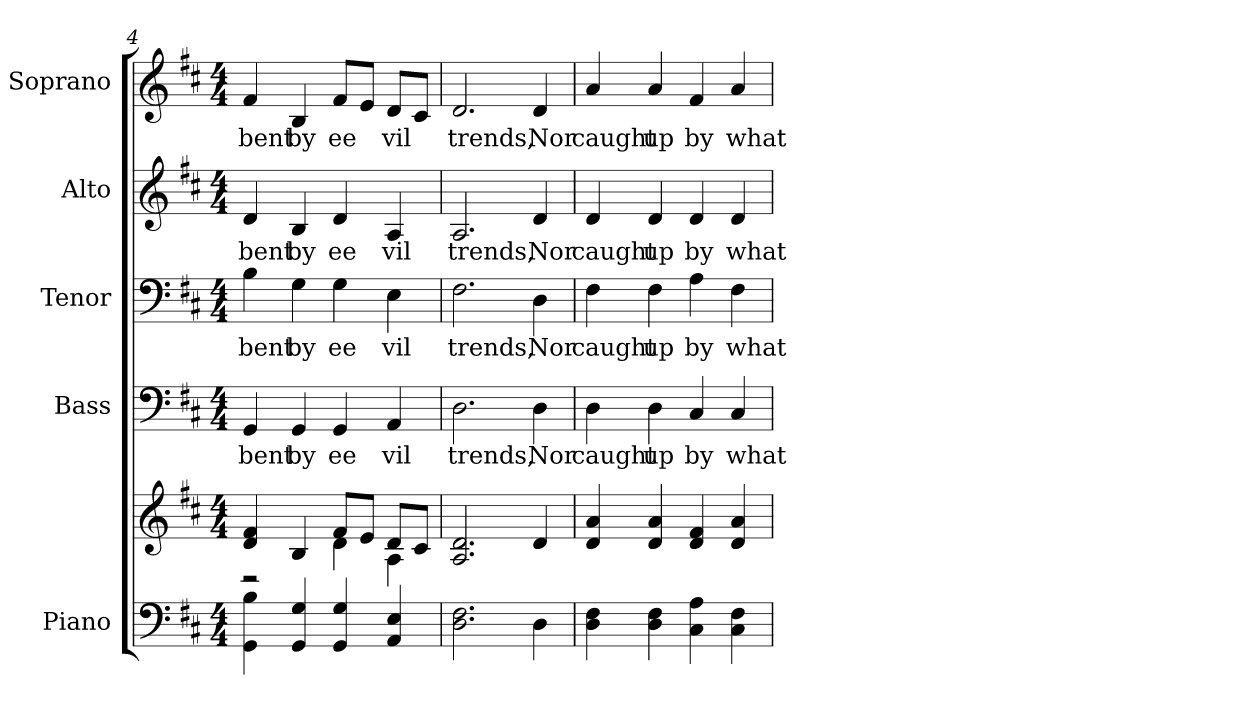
**kern	**kern	**kern	**text	**kern	**text	**kern	**text	**kern	**text
*part5	*part5	*part4	*part4	*part3	*part3	*part2	*part2	*part1	*part1
*staff6	*staff5	*staff4	*staff4	*staff3	*staff3	*staff2	*staff2	*staff1	*staff1
*I"Piano	*	*I"Bass	*	*I"Tenor	*	*I"Alto	*	*I"Soprano	*
*I'Pno.	*	*I'B.	*	*	*	*I'A.	*	*I'S.	*
*clefF4	*clefG2	*clefF4	*	*clefF4	*	*clefG2	*	*clefG2	*
*k[f#c#]	*k[f#c#]	*k[f#c#]	*	*k[f#c#]	*	*k[f#c#]	*	*k[f#c#]	*
*D:	*D:	*D:	*	*D:	*	*D:	*	*D:	*
*M4/4	*M4/4	*M4/4	*	*M4/4	*	*M4/4	*	*M4/4	*
=4	=4	=4	=4	=4	=4	=4	=4	=4	=4
*	*^	*	*	*	*	*	*	*	*
!	!	!	!	!LO:LY:b:color=#000000	!	!	!	!	!	!
!	!	!	!	!	!	!LO:LY:b:color=#000000	!	!	!	!
!	!	!	!	!	!	!	!	!LO:LY:b:color=#000000	!	!
!	!	!	!	!	!	!	!	!	!	!LO:LY:b:color=#000000
4GGi\ 4Bi	4di/ 4f#i	2r	4GGi/	bent	4Bi\	bent	4di/	bent	4f#i/	bent
!	!	!	!	!LO:LY:b:color=#000000	!	!	!	!	!	!
!	!	!	!	!	!	!LO:LY:b:color=#000000	!	!	!	!
!	!	!	!	!	!	!	!	!LO:LY:b:color=#000000	!	!
!	!	!	!	!	!	!	!	!	!	!LO:LY:b:color=#000000
4GGi/ 4Gi	4Bi/	.	4GGi/	by	4Gi\	by	4Bi/	by	4Bi/	by
!	!	!	!	!LO:LY:b:color=#000000	!	!	!	!	!	!
!	!	!	!	!	!	!LO:LY:b:color=#000000	!	!	!	!
!	!	!	!	!	!	!	!	!LO:LY:b:color=#000000	!	!
!	!	!	!	!	!	!	!	!	!	!LO:LY:b:color=#000000
4GGi/ 4Gi	8f#i/L	4di\	4GGi/	ee	4Gi\	ee	4di/	ee	8f#i/L	ee
.	8ei/J	.	.	.	.	.	.	.	8ei/J	.
!	!	!	!	!LO:LY:b:color=#000000	!	!	!	!	!	!
!	!	!	!	!	!	!LO:LY:b:color=#000000	!	!	!	!
!	!	!	!	!	!	!	!	!LO:LY:b:color=#000000	!	!
!	!	!	!	!	!	!	!	!	!	!LO:LY:b:color=#000000
4AAi/ 4Ei	8di/L	4Ai\	4AAi/	vil	4Ei\	vil	4Ai/	vil	8di/L	vil
.	8c#i/J	.	.	.	.	.	.	.	8c#i/J	.
*	*v	*v	*	*	*	*	*	*	*	*
!!LO:PB:g=z
=5	=5	=5	=5	=5	=5	=5	=5	=5	=5
!	!	!	!LO:LY:b:color=#000000	!	!	!	!	!	!
!	!	!	!	!	!LO:LY:b:color=#000000	!	!	!	!
!	!	!	!	!	!	!	!LO:LY:b:color=#000000	!	!
!	!	!	!	!	!	!	!	!	!LO:LY:b:color=#000000
2.Di\ 2.F#i	2.Ai/ 2.di	2.Di\	trends,	2.F#i\	trends,	2.Ai/	trends,	2.di/	trends,
!	!	!	!LO:LY:b:color=#000000	!	!	!	!	!	!
!	!	!	!	!	!LO:LY:b:color=#000000	!	!	!	!
!	!	!	!	!	!	!	!LO:LY:b:color=#000000	!	!
!	!	!	!	!	!	!	!	!	!LO:LY:b:color=#000000
4Di\	4di/	4Di\	Nor	4Di\	Nor	4di/	Nor	4di/	Nor
=6	=6	=6	=6	=6	=6	=6	=6	=6	=6
!	!	!	!LO:LY:b:color=#000000	!	!	!	!	!	!
!	!	!	!	!	!LO:LY:b:color=#000000	!	!	!	!
!	!	!	!	!	!	!	!LO:LY:b:color=#000000	!	!
!	!	!	!	!	!	!	!	!	!LO:LY:b:color=#000000
4Di\ 4F#i	4di/ 4ai	4Di\	caught	4F#i\	caught	4di/	caught	4ai/	caught
!	!	!	!LO:LY:b:color=#000000	!	!	!	!	!	!
!	!	!	!	!	!LO:LY:b:color=#000000	!	!	!	!
!	!	!	!	!	!	!	!LO:LY:b:color=#000000	!	!
!	!	!	!	!	!	!	!	!	!LO:LY:b:color=#000000
4Di\ 4F#i	4di/ 4ai	4Di\	up	4F#i\	up	4di/	up	4ai/	up
!	!	!	!LO:LY:b:color=#000000	!	!	!	!	!	!
!	!	!	!	!	!LO:LY:b:color=#000000	!	!	!	!
!	!	!	!	!	!	!	!LO:LY:b:color=#000000	!	!
!	!	!	!	!	!	!	!	!	!LO:LY:b:color=#000000
4C#i\ 4Ai	4di/ 4f#i	4C#i/	by	4Ai\	by	4di/	by	4f#i/	by
!	!	!	!LO:LY:b:color=#000000	!	!	!	!	!	!
!	!	!	!	!	!LO:LY:b:color=#000000	!	!	!	!
!	!	!	!	!	!	!	!LO:LY:b:color=#000000	!	!
!	!	!	!	!	!	!	!	!	!LO:LY:b:color=#000000
4C#i\ 4F#i	4di/ 4ai	4C#i/	what	4F#i\	what	4di/	what	4ai/	what
=	=	=	=	=	=	=	=	=	=
*-	*-	*-	*-	*-	*-	*-	*-	*-	*-
